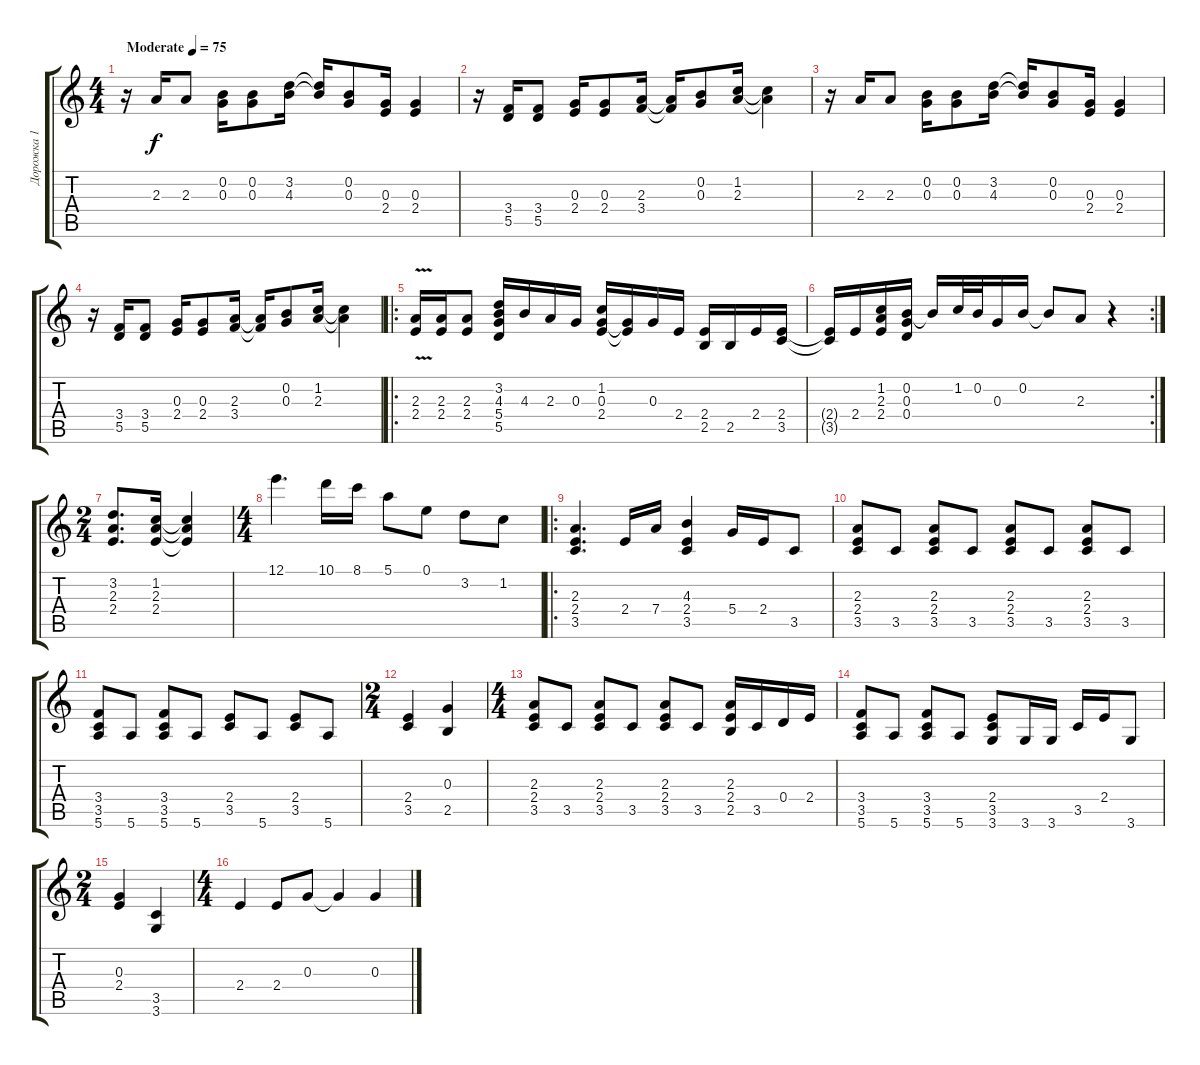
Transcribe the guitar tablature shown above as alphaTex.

\track ("Дорожка 1" "Дорожка 1") {instrument acousticguitarsteel}
\staff {score tabs}
\tuning (E4 B3 G3 D3 A2 E2) {hide}
\ts (4 4)
\tempo (75 "Moderate")
\clef g2
\ks c
r.16{dy f instrument acousticguitarsteel} 2.3.16 2.3.8 (0.2 0.3).16 (0.2 0.3).8 (3.2 4.3).16 (3.2{t} 4.3{t}).16 (0.2 0.3).8 (0.3 2.4).16 (0.3 2.4).4 |
r.16 (3.4 5.5).16 (3.4 5.5).8 (0.3 2.4).16 (0.3 2.4).8 (2.3 3.4).16 (2.3{t} 3.4{t}).16 (0.2 0.3).8 (1.2 2.3).16 (1.2{t} 2.3{t}).4 |
r.16 2.3.16 2.3.8 (0.2 0.3).16 (0.2 0.3).8 (3.2 4.3).16 (3.2{t} 4.3{t}).16 (0.2 0.3).8 (0.3 2.4).16 (0.3 2.4).4 |
r.16 (3.4 5.5).16 (3.4 5.5).8 (0.3 2.4).16 (0.3 2.4).8 (2.3 3.4).16 (2.3{t} 3.4{t}).16 (0.2 0.3).8 (1.2 2.3).16 (1.2{t} 2.3{t}).4 |
\ro
(2.3{v} 2.4).16 (2.3 2.4).16 (2.3 2.4).8 (3.2 4.3 5.4 5.5).16 4.3.16 2.3.16 0.3.16 (1.2 0.3 2.4).16 (0.3{t} 2.4{t}).16 0.3.16 2.4.16 (2.4 2.5).16 2.5.16 2.4.16 (2.4 3.5).16 |
\rc 2
(2.4{t} 3.5{t}).16 2.4.16 (1.2 2.3 2.4).16 (0.2 0.3 0.4).16 0.2{t}.16 1.2.32 0.2.32 0.3.16 0.2.16 0.2{t}.8 2.3.8 r.4 |
\ts (2 4)
(3.2 2.3 2.4).8{d} (1.2 2.3 2.4).16 (1.2{t} 2.3{t} 2.4{t}).4 |
\ts (4 4)
12.1.4{d} 10.1.16 8.1.16 5.1.8 0.1.8 3.2.8 1.2.8 |
\ro
(2.3 2.4 3.5).4{d} 2.4.16 7.4.16 (4.3 2.4 3.5).4 5.4.16 2.4.16 3.5.8 |
(2.3 2.4 3.5).8 3.5.8 (2.3 2.4 3.5).8 3.5.8 (2.3 2.4 3.5).8 3.5.8 (2.3 2.4 3.5).8 3.5.8 |
(3.4 3.5 5.6).8 5.6.8 (3.4 3.5 5.6).8 5.6.8 (2.4 3.5).8 5.6.8 (2.4 3.5).8 5.6.8 |
\ts (2 4)
(2.4 3.5).4 (0.3 2.5).4 |
\ts (4 4)
(2.3 2.4 3.5).8 3.5.8 (2.3 2.4 3.5).8 3.5.8 (2.3 2.4 3.5).8 3.5.8 (2.3 2.4 2.5).16 3.5.16 0.4.16 2.4.16 |
(3.4 3.5 5.6).8 5.6.8 (3.4 3.5 5.6).8 5.6.8 (2.4 3.5 3.6).8 3.6.16 3.6.16 3.5.16 2.4.16 3.6.8 |
\ts (2 4)
(0.3 2.4).4 (3.5 3.6).4 |
\ts (4 4)
2.4.4 2.4.8 0.3.8 0.3{t}.4 0.3.4
